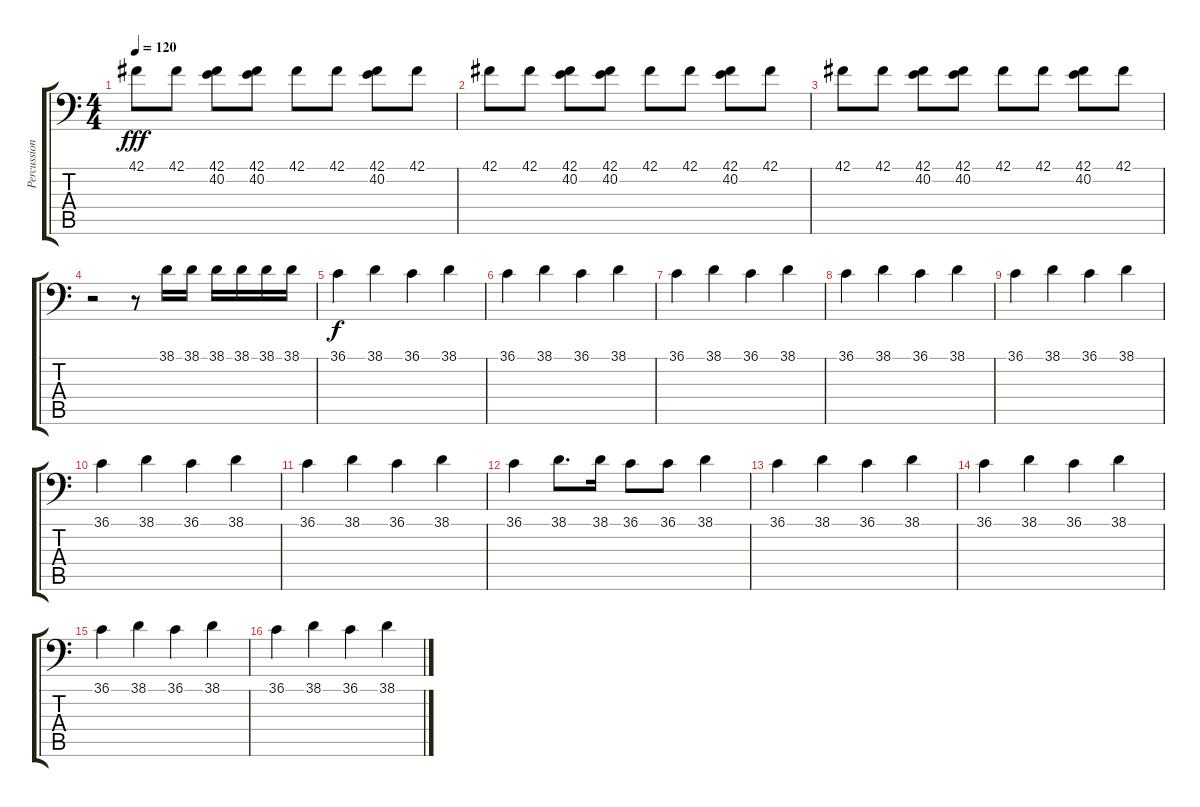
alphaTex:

\track ("Percussion" "Percussion") {instrument acousticgrandpiano}
\staff {score tabs}
\tuning (C-1 C-1 C-1 C-1 C-1 C-1) {hide}
\ts (4 4)
\tempo 120
\clef f4
\ks c
42.1.8{dy fff} 42.1.8 (42.1 40.2).8 (42.1 40.2).8 42.1.8 42.1.8 (42.1 40.2).8 42.1.8 |
42.1.8 42.1.8 (42.1 40.2).8 (42.1 40.2).8 42.1.8 42.1.8 (42.1 40.2).8 42.1.8 |
42.1.8 42.1.8 (42.1 40.2).8 (42.1 40.2).8 42.1.8 42.1.8 (42.1 40.2).8 42.1.8 |
r.2 r.8 38.1.16 38.1.16 38.1.16 38.1.16 38.1.16 38.1.16 |
36.1.4{dy f} 38.1.4 36.1.4 38.1.4 |
36.1.4 38.1.4 36.1.4 38.1.4 |
36.1.4 38.1.4 36.1.4 38.1.4 |
36.1.4 38.1.4 36.1.4 38.1.4 |
36.1.4 38.1.4 36.1.4 38.1.4 |
36.1.4 38.1.4 36.1.4 38.1.4 |
36.1.4 38.1.4 36.1.4 38.1.4 |
36.1.4 38.1.8{d} 38.1.16 36.1.8 36.1.8 38.1.4 |
36.1.4 38.1.4 36.1.4 38.1.4 |
36.1.4 38.1.4 36.1.4 38.1.4 |
36.1.4 38.1.4 36.1.4 38.1.4 |
36.1.4 38.1.4 36.1.4 38.1.4
